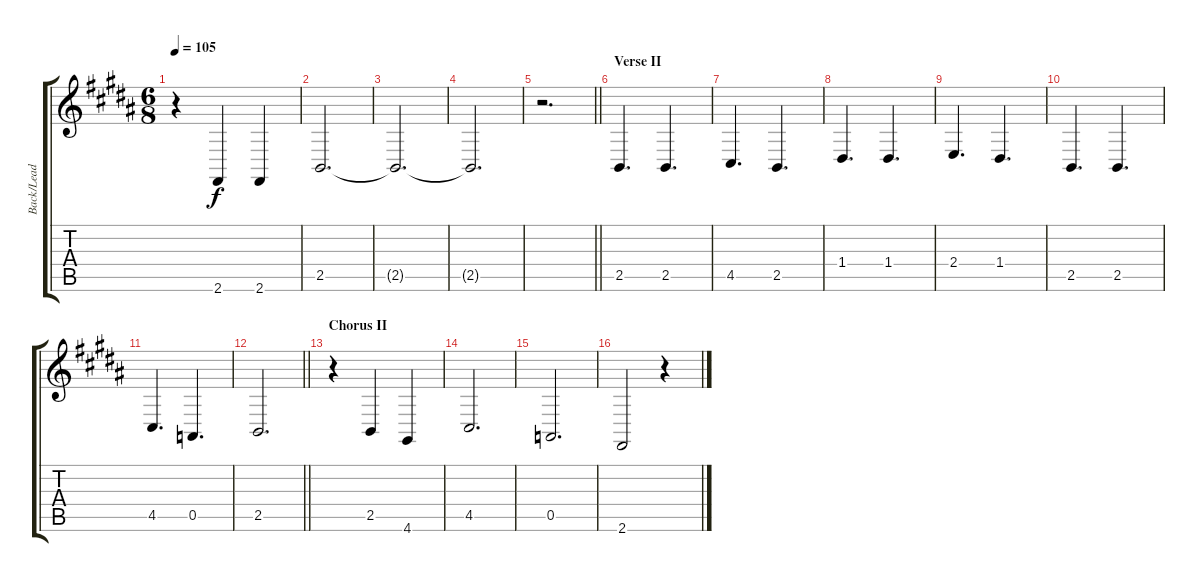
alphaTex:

\track ("Back/Lead Vocals" "Back/Lead ") {instrument tuba}
\staff {score tabs}
\tuning (E4 B3 G3 D3 A2 E2) {hide}
\ts (6 8)
\tempo 105
\clef g2
\ks b
r.4{dy f} 2.6.4 2.6.4 |
2.5.2{d} |
2.5{t}.2{d} |
2.5{t}.2{d} |
\barLineRight lightlight
r.2{d} |
\section ("" "Verse II")
2.5.4{d} 2.5.4{d} |
4.5.4{d} 2.5.4{d} |
1.4.4{d} 1.4.4{d} |
2.4.4{d} 1.4.4{d} |
2.5.4{d} 2.5.4{d} |
4.5.4{d} 0.5.4{d} |
\barLineRight lightlight
2.5.2{d} |
\section ("" "Chorus II")
r.4 2.5.4 4.6.4 |
4.5.2{d} |
0.5.2{d} |
2.6.2 r.4
